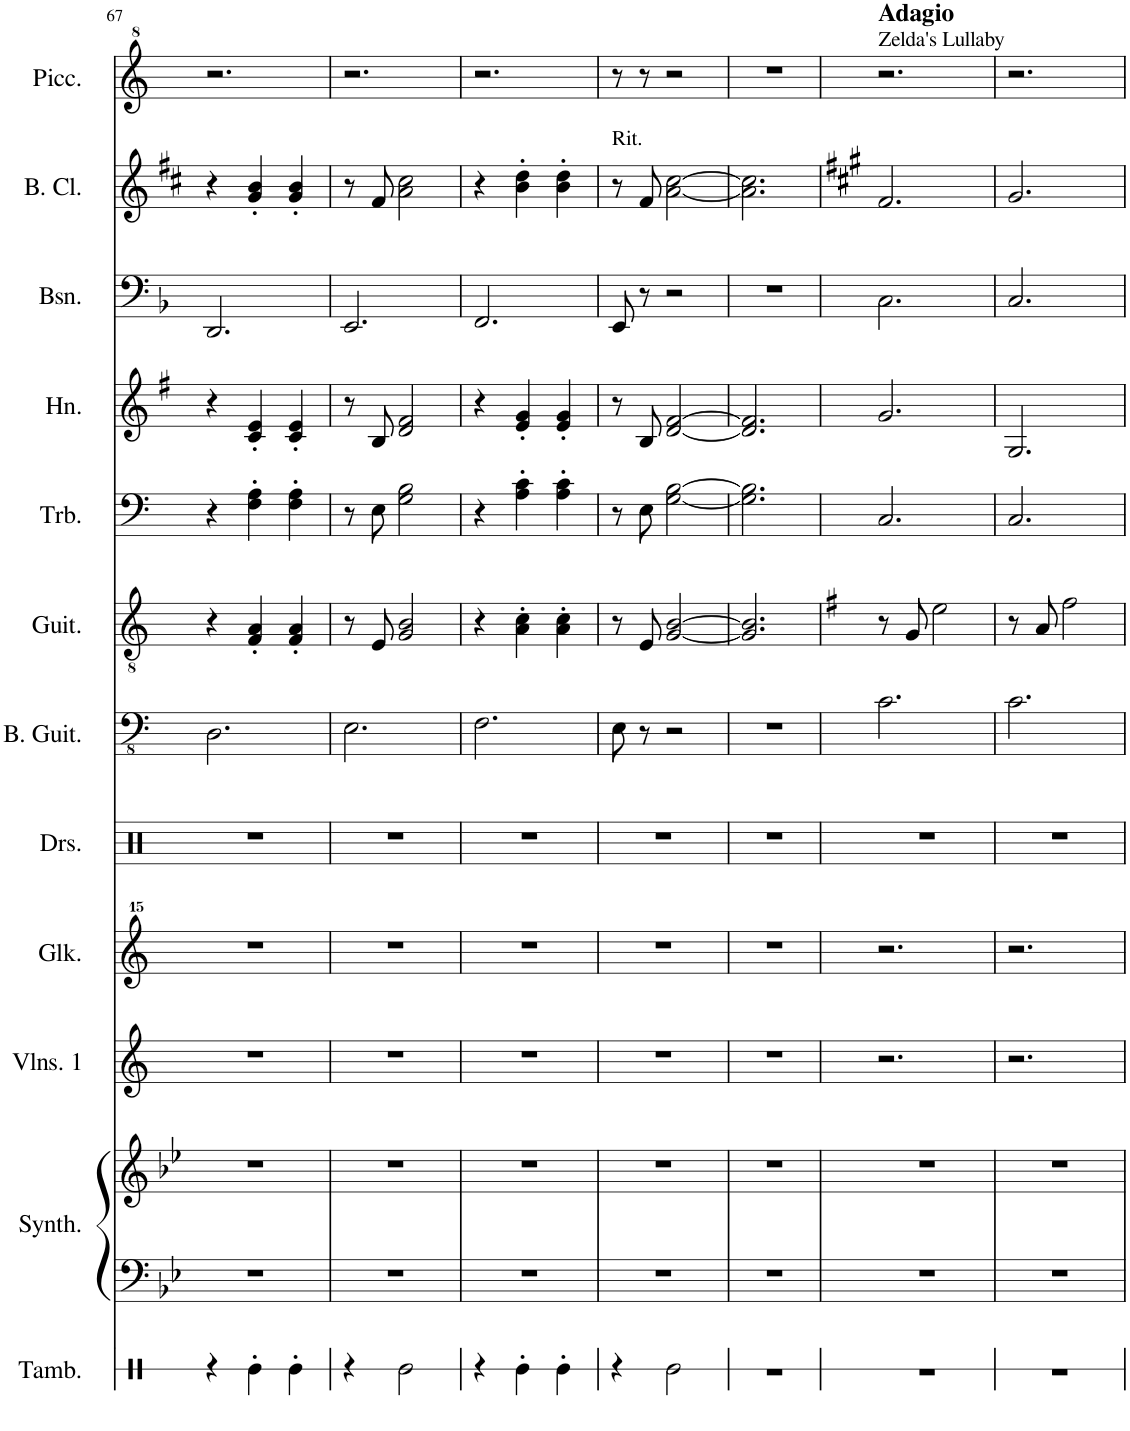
**kern	**kern	**kern	**kern	**kern	**kern	**kern	**kern	**kern	**kern	**kern	**kern	**kern
*part12	*part11	*part11	*part10	*part9	*part8	*part7	*part6	*part5	*part4	*part3	*part2	*part1
*staff13	*staff12	*staff11	*staff10	*staff9	*staff8	*staff7	*staff6	*staff5	*staff4	*staff3	*staff2	*staff1
*I"Tambourine	*I"Keyboard Synthesizer	*	*I"Violins 1	*I"Glockenspiel	*I"Drumset	*I"Bass Guitar	*I"Guitar	*I"Trombone	*I"Horn	*I"Bassoon	*I"Bass Clarinet	*I"Piccolo
*I'Tamb.	*I'Synth.	*	*I'Vlns. 1	*I'Glk.	*I'Drs.	*I'B. Guit.	*I'Guit.	*I'Trb.	*I'Hn.	*I'Bsn.	*I'B. Cl.	*I'Picc.
!!LO:PB:g=z
*clefX	*clefF4	*clefG2	*clefG2	*clefG^^2	*clefX	*clefFv4	*clefGv2	*clefF4	*clefG2	*clefF4	*clefG2	*clefG^2
*	*	*	*	*	*	*	*	*	*Trd4c7	*	*Trd8c14	*Trd-7c-12
*k[]	*k[b-e-]	*k[b-e-]	*k[]	*k[]	*k[]	*k[]	*k[]	*k[]	*k[f#]	*k[b-]	*k[f#c#]	*k[]
*M3/4	*M3/4	*M3/4	*M3/4	*M3/4	*M3/4	*M3/4	*M3/4	*M3/4	*M3/4	*M3/4	*M3/4	*M3/4
=67	=67	=67	=67	=67	=67	=67	=67	=67	=67	=67	=67	=67
4r	2.r	2.r	2.r	2.r	2.r	2.DD\	4r	4r	4r	2.DD/	4r	2.r
4Re'\	.	.	.	.	.	.	4F/' 4A/'	4F\' 4A\'	4c/' 4e/'	.	4g/' 4b/'	.
4Re'\	.	.	.	.	.	.	4F/' 4A/'	4F\' 4A\'	4c/' 4e/'	.	4g/' 4b/'	.
=68	=68	=68	=68	=68	=68	=68	=68	=68	=68	=68	=68	=68
4r	2.r	2.r	2.r	2.r	2.r	2.EE\	8r	8r	8r	2.EE/	8r	2.r
.	.	.	.	.	.	.	8E/	8E\	8B/	.	8f#/	.
2Re\	.	.	.	.	.	.	2G/ 2B/	2G\ 2B\	2d/ 2f#/	.	2a\ 2cc#\	.
=69	=69	=69	=69	=69	=69	=69	=69	=69	=69	=69	=69	=69
4r	2.r	2.r	2.r	2.r	2.r	2.FF\	4r	4r	4r	2.FF/	4r	2.r
4Re'\	.	.	.	.	.	.	4A\' 4c\'	4A\' 4c\'	4e/' 4g/'	.	4b\' 4dd\'	.
4Re'\	.	.	.	.	.	.	4A\' 4c\'	4A\' 4c\'	4e/' 4g/'	.	4b\' 4dd\'	.
=70	=70	=70	=70	=70	=70	=70	=70	=70	=70	=70	=70	=70
!	!	!	!	!	!	!	!	!	!	!	!LO:TX:a:t=Rit.	!
4r	2.r	2.r	2.r	2.r	2.r	8EE\	8r	8r	8r	8EE/	8r	8r
.	.	.	.	.	.	8r	8E/	8E\	8B/	8r	8f#/	8r
2Re\	.	.	.	.	.	2r	[2G/ [2B/	[2G\ [2B\	[2d/ [2f#/	2r	[2a\ [2cc#\	2r
=71	=71	=71	=71	=71	=71	=71	=71	=71	=71	=71	=71	=71
2.r	2.r	2.r	2.r	2.r	2.r	2.r	2.G/] 2.B/]	2.G\] 2.B\]	2.d/] 2.f#/]	2.r	2.a\] 2.cc#\]	2.r
=72	=72	=72	=72	=72	=72	=72	=72	=72	=72	=72	=72	=72
*	*	*	*	*	*	*	*k[f#]	*	*	*	*k[f#c#g#]	*
!	!	!	!	!	!	!	!	!	!	!	!	!LO:TX:a:B:t=Adagio
!	!	!	!	!	!	!	!	!	!	!	!	!LO:TX:a:t=Zelda's Lullaby
2.r	2.r	2.r	2.r	2.r	2.r	2.C\	8r	2.C/	2.g/	2.C\	2.f#/	2.r
.	.	.	.	.	.	.	8G/	.	.	.	.	.
.	.	.	.	.	.	.	2e\	.	.	.	.	.
=73	=73	=73	=73	=73	=73	=73	=73	=73	=73	=73	=73	=73
2.r	2.r	2.r	2.r	2.r	2.r	2.C\	8r	2.C/	2.G/	2.C/	2.g#/	2.r
.	.	.	.	.	.	.	8A/	.	.	.	.	.
.	.	.	.	.	.	.	2f#\	.	.	.	.	.
=	=	=	=	=	=	=	=	=	=	=	=	=
*-	*-	*-	*-	*-	*-	*-	*-	*-	*-	*-	*-	*-
